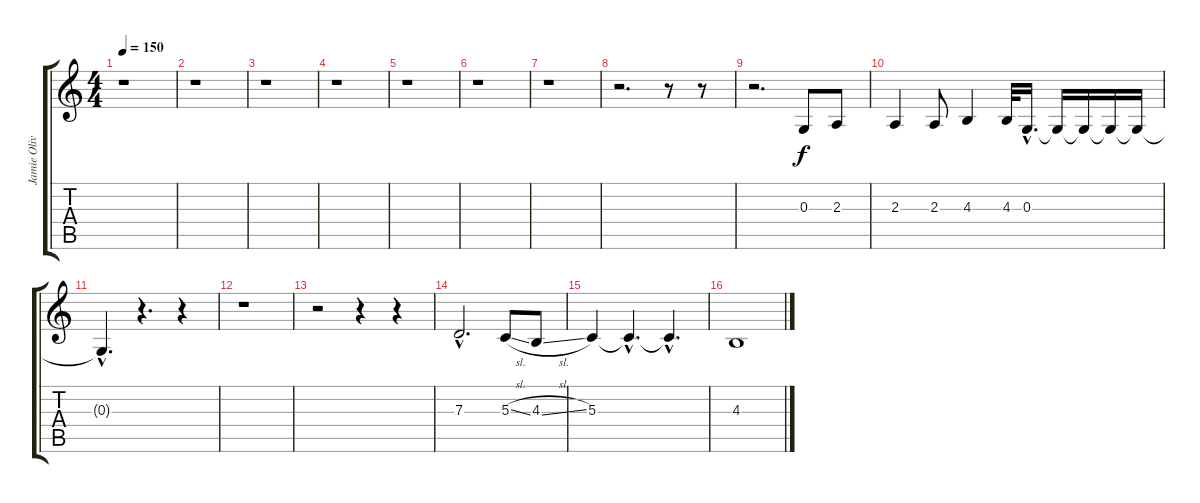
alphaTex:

\track ("Jamie Oliver" "Jamie Oliv") {instrument lead2sawtooth}
\staff {score tabs}
\tuning (E4 B3 G3 D3 A2 E2) {hide}
\ts (4 4)
\tempo 150
\clef g2
\ks c
r.1{dy f} |
r.1 |
r.1 |
r.1 |
r.1 |
r.1 |
r.1 |
r.2{d} r.8 r.8 |
r.2{d volume 12} 0.3.8 2.3.8 |
2.3.4 2.3.8 4.3.4 4.3.32 0.3{hac}.16{d} 0.3{t}.16 0.3{t}.16 0.3{t}.16 0.3{t}.16 |
0.3{hac t}.4{d} r.4{d} r.4 |
r.1 |
r.2 r.4 r.4 |
7.3{hac}.2{d} 5.3{sl}.8 4.3{sl}.8 |
5.3.4 5.3{hac t}.4{d} 5.3{hac t}.4{d} |
4.3.1
